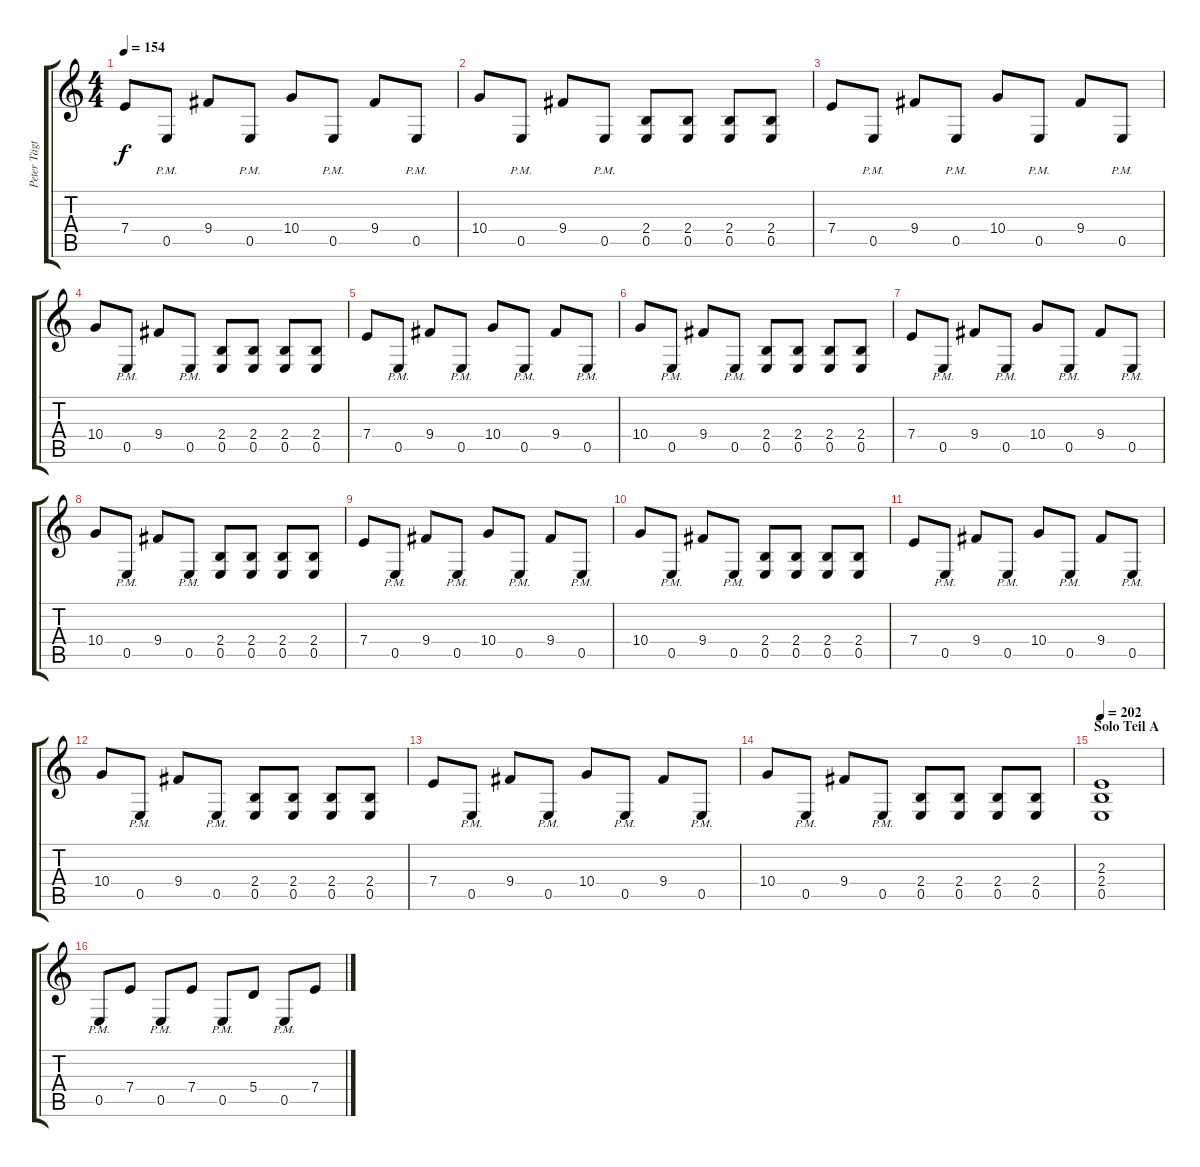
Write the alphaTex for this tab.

\track ("Peter Tägtgren" "Peter Tägt") {instrument distortionguitar}
\staff {score tabs}
\tuning (B3 Gb3 D3 A2 E2 B1) {hide}
\ts (4 4)
\tempo 154
\clef g2
\ks c
7.4.8{dy f} 0.5{pm}.8 9.4.8 0.5{pm}.8 10.4.8 0.5{pm}.8 9.4.8 0.5{pm}.8 |
10.4.8 0.5{pm}.8 9.4.8 0.5{pm}.8 (2.4 0.5).8 (2.4 0.5).8 (2.4 0.5).8 (2.4 0.5).8 |
7.4.8 0.5{pm}.8 9.4.8 0.5{pm}.8 10.4.8 0.5{pm}.8 9.4.8 0.5{pm}.8 |
10.4.8 0.5{pm}.8 9.4.8 0.5{pm}.8 (2.4 0.5).8 (2.4 0.5).8 (2.4 0.5).8 (2.4 0.5).8 |
7.4.8 0.5{pm}.8 9.4.8 0.5{pm}.8 10.4.8 0.5{pm}.8 9.4.8 0.5{pm}.8 |
10.4.8 0.5{pm}.8 9.4.8 0.5{pm}.8 (2.4 0.5).8 (2.4 0.5).8 (2.4 0.5).8 (2.4 0.5).8 |
7.4.8 0.5{pm}.8 9.4.8 0.5{pm}.8 10.4.8 0.5{pm}.8 9.4.8 0.5{pm}.8 |
10.4.8 0.5{pm}.8 9.4.8 0.5{pm}.8 (2.4 0.5).8 (2.4 0.5).8 (2.4 0.5).8 (2.4 0.5).8 |
7.4.8 0.5{pm}.8 9.4.8 0.5{pm}.8 10.4.8 0.5{pm}.8 9.4.8 0.5{pm}.8 |
10.4.8 0.5{pm}.8 9.4.8 0.5{pm}.8 (2.4 0.5).8 (2.4 0.5).8 (2.4 0.5).8 (2.4 0.5).8 |
7.4.8 0.5{pm}.8 9.4.8 0.5{pm}.8 10.4.8 0.5{pm}.8 9.4.8 0.5{pm}.8 |
10.4.8 0.5{pm}.8 9.4.8 0.5{pm}.8 (2.4 0.5).8 (2.4 0.5).8 (2.4 0.5).8 (2.4 0.5).8 |
7.4.8 0.5{pm}.8 9.4.8 0.5{pm}.8 10.4.8 0.5{pm}.8 9.4.8 0.5{pm}.8 |
10.4.8 0.5{pm}.8 9.4.8 0.5{pm}.8 (2.4 0.5).8 (2.4 0.5).8 (2.4 0.5).8 (2.4 0.5).8 |
\section ("" "Solo Teil A")
\tempo 202
(2.3 2.4 0.5).1 |
0.5{pm}.8 7.4.8 0.5{pm}.8 7.4.8 0.5{pm}.8 5.4.8 0.5{pm}.8 7.4.8
